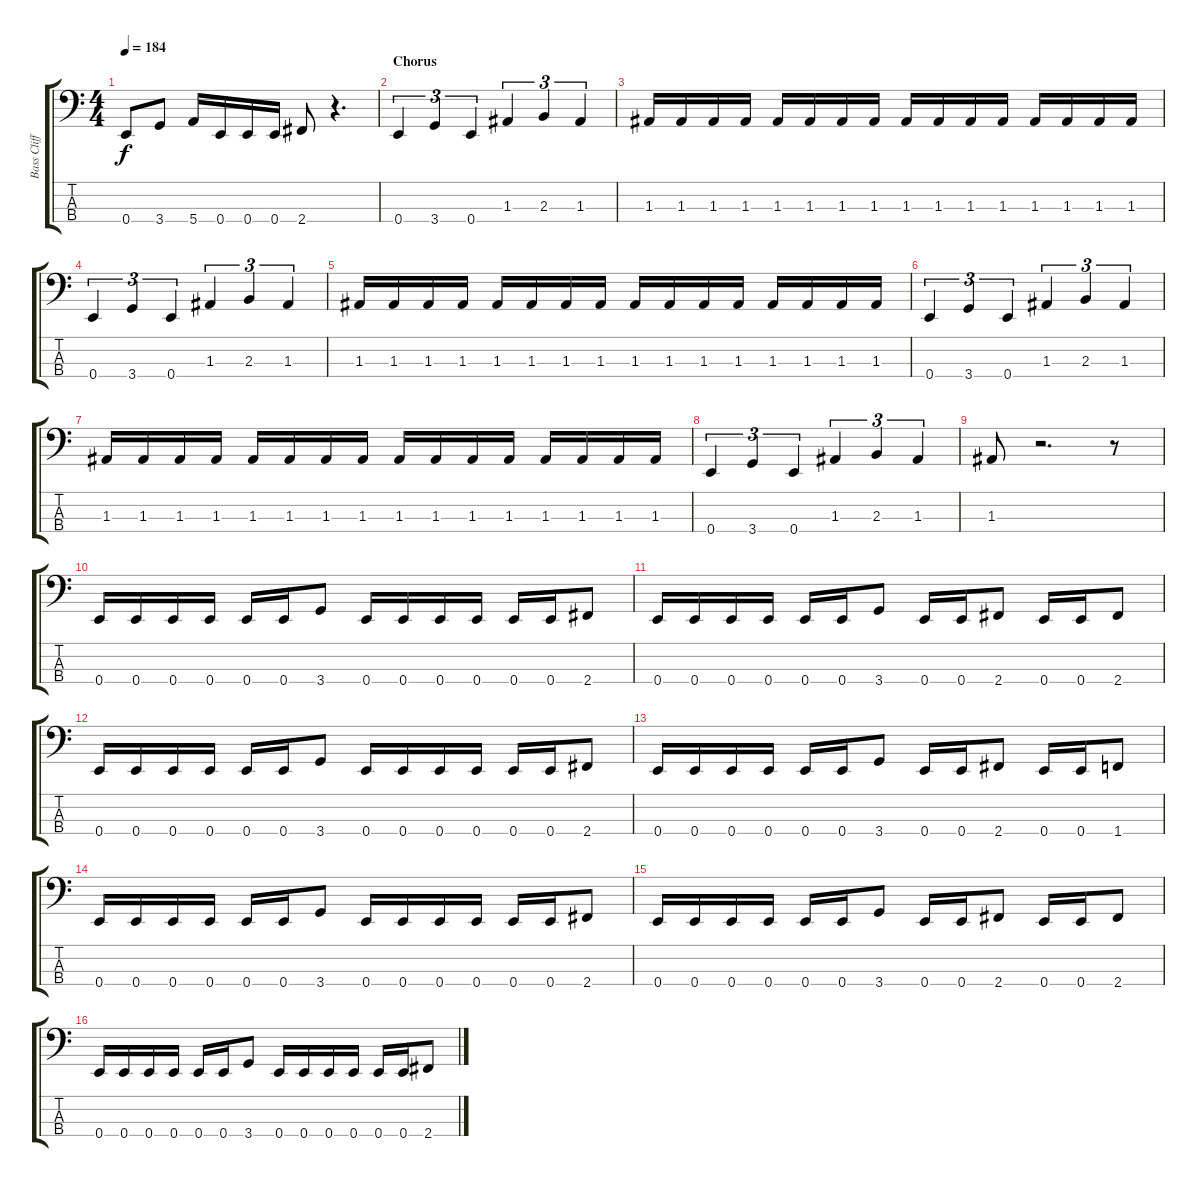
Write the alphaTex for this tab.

\track ("Bass Cliff" "Bass Cliff") {instrument electricbassfinger}
\staff {score tabs}
\tuning (G2 D2 A1 E1) {hide}
\ts (4 4)
\tempo 184
\clef f4
\ks c
0.4.8{dy f} 3.4.8 5.4.16 0.4.16 0.4.16 0.4.16 2.4.8 r.4{d} |
\section ("" "Chorus")
0.4.4{tu (3 2)} 3.4.4{tu (3 2)} 0.4.4{tu (3 2)} 1.3.4{tu (3 2)} 2.3.4{tu (3 2)} 1.3.4{tu (3 2)} |
1.3.16 1.3.16 1.3.16 1.3.16 1.3.16 1.3.16 1.3.16 1.3.16 1.3.16 1.3.16 1.3.16 1.3.16 1.3.16 1.3.16 1.3.16 1.3.16 |
0.4.4{tu (3 2)} 3.4.4{tu (3 2)} 0.4.4{tu (3 2)} 1.3.4{tu (3 2)} 2.3.4{tu (3 2)} 1.3.4{tu (3 2)} |
1.3.16 1.3.16 1.3.16 1.3.16 1.3.16 1.3.16 1.3.16 1.3.16 1.3.16 1.3.16 1.3.16 1.3.16 1.3.16 1.3.16 1.3.16 1.3.16 |
0.4.4{tu (3 2)} 3.4.4{tu (3 2)} 0.4.4{tu (3 2)} 1.3.4{tu (3 2)} 2.3.4{tu (3 2)} 1.3.4{tu (3 2)} |
1.3.16 1.3.16 1.3.16 1.3.16 1.3.16 1.3.16 1.3.16 1.3.16 1.3.16 1.3.16 1.3.16 1.3.16 1.3.16 1.3.16 1.3.16 1.3.16 |
0.4.4{tu (3 2)} 3.4.4{tu (3 2)} 0.4.4{tu (3 2)} 1.3.4{tu (3 2)} 2.3.4{tu (3 2)} 1.3.4{tu (3 2)} |
1.3.8 r.2{d} r.8 |
0.4.16 0.4.16 0.4.16 0.4.16 0.4.16 0.4.16 3.4.8 0.4.16 0.4.16 0.4.16 0.4.16 0.4.16 0.4.16 2.4.8 |
0.4.16 0.4.16 0.4.16 0.4.16 0.4.16 0.4.16 3.4.8 0.4.16 0.4.16 2.4.8 0.4.16 0.4.16 2.4.8 |
0.4.16 0.4.16 0.4.16 0.4.16 0.4.16 0.4.16 3.4.8 0.4.16 0.4.16 0.4.16 0.4.16 0.4.16 0.4.16 2.4.8 |
0.4.16 0.4.16 0.4.16 0.4.16 0.4.16 0.4.16 3.4.8 0.4.16 0.4.16 2.4.8 0.4.16 0.4.16 1.4.8 |
0.4.16 0.4.16 0.4.16 0.4.16 0.4.16 0.4.16 3.4.8 0.4.16 0.4.16 0.4.16 0.4.16 0.4.16 0.4.16 2.4.8 |
0.4.16 0.4.16 0.4.16 0.4.16 0.4.16 0.4.16 3.4.8 0.4.16 0.4.16 2.4.8 0.4.16 0.4.16 2.4.8 |
0.4.16 0.4.16 0.4.16 0.4.16 0.4.16 0.4.16 3.4.8 0.4.16 0.4.16 0.4.16 0.4.16 0.4.16 0.4.16 2.4.8
